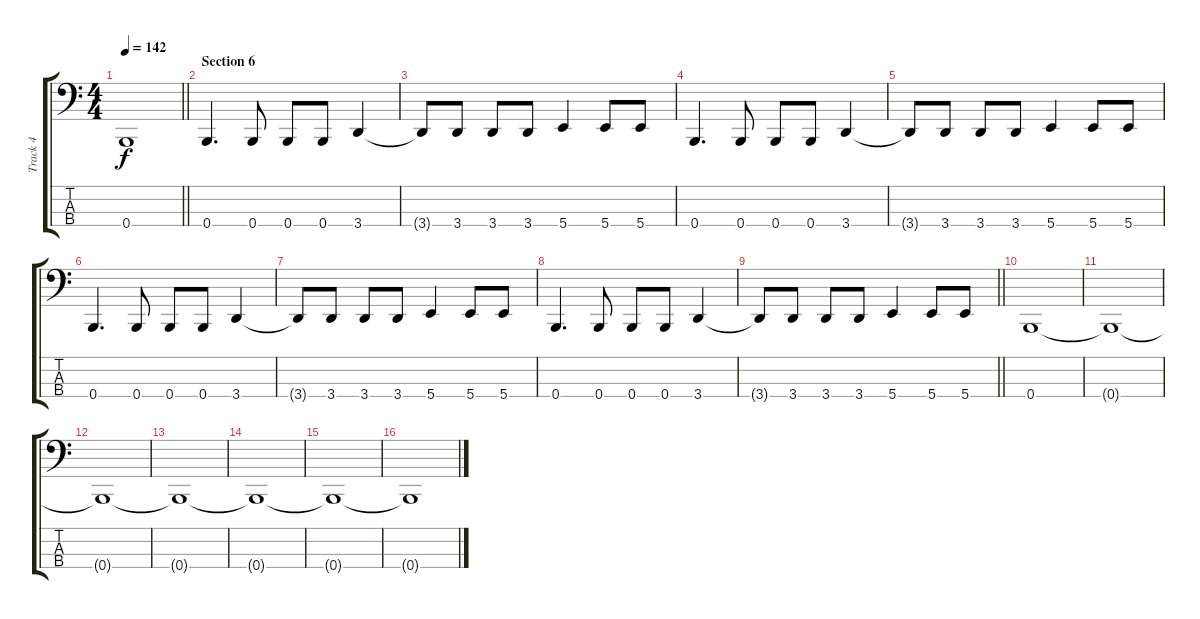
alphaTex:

\track ("Track 4" "Track 4") {instrument electricbasspick}
\staff {score tabs}
\tuning (E2 B1 Gb1 B0) {hide}
\ts (4 4)
\tempo 142
\clef f4
\barLineRight lightlight
\ks c
0.4{t}.1{dy f} |
\section ("" "Section 6")
0.4.4{d} 0.4.8 0.4.8 0.4.8 3.4.4 |
3.4{t}.8 3.4.8 3.4.8 3.4.8 5.4.4 5.4.8 5.4.8 |
0.4.4{d} 0.4.8 0.4.8 0.4.8 3.4.4 |
3.4{t}.8 3.4.8 3.4.8 3.4.8 5.4.4 5.4.8 5.4.8 |
0.4.4{d} 0.4.8 0.4.8 0.4.8 3.4.4 |
3.4{t}.8 3.4.8 3.4.8 3.4.8 5.4.4 5.4.8 5.4.8 |
0.4.4{d} 0.4.8 0.4.8 0.4.8 3.4.4 |
\barLineRight lightlight
3.4{t}.8 3.4.8 3.4.8 3.4.8 5.4.4 5.4.8 5.4.8 |
0.4.1 |
0.4{t}.1 |
0.4{t}.1 |
0.4{t}.1 |
0.4{t}.1 |
0.4{t}.1 |
0.4{t}.1
